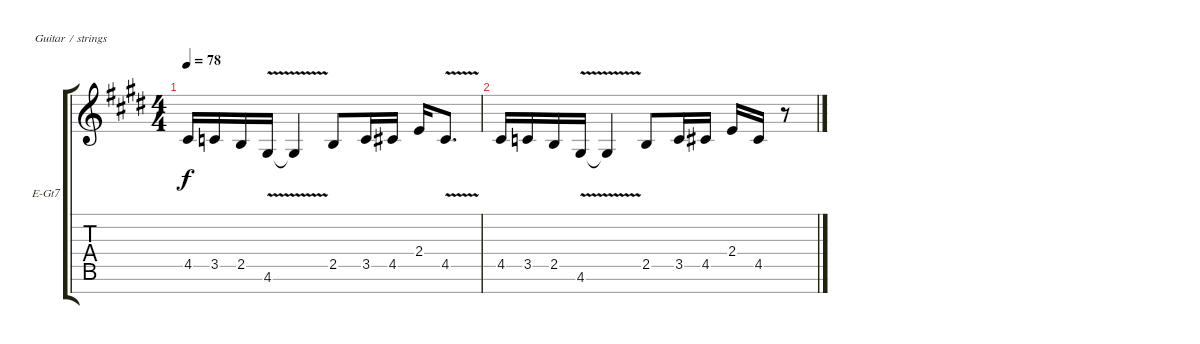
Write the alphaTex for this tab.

\bracketExtendMode groupsimilarinstruments
\firstSystemTrackNameOrientation horizontal
\otherSystemsTrackNameOrientation horizontal
\track ("Guitar 1" "E-Gt7") {instrument distortionguitar}
\staff {score tabs}
\tuning (E4 B3 G3 D3 A2 E2 B1)
\ts (4 4)
\tempo 78
\clef g2
\ks c#minor
4.5.16{dy f} 3.5.16 2.5.16 4.6{v}.16 4.6{v t}.4 2.5.8 3.5.16 4.5.16 2.4.16 4.5{v}.8{d} |
4.5.16 3.5.16 2.5.16 4.6{v}.16 4.6{v t}.4 2.5.8 3.5.16 4.5.16 2.4.16 4.5.16 r.8
